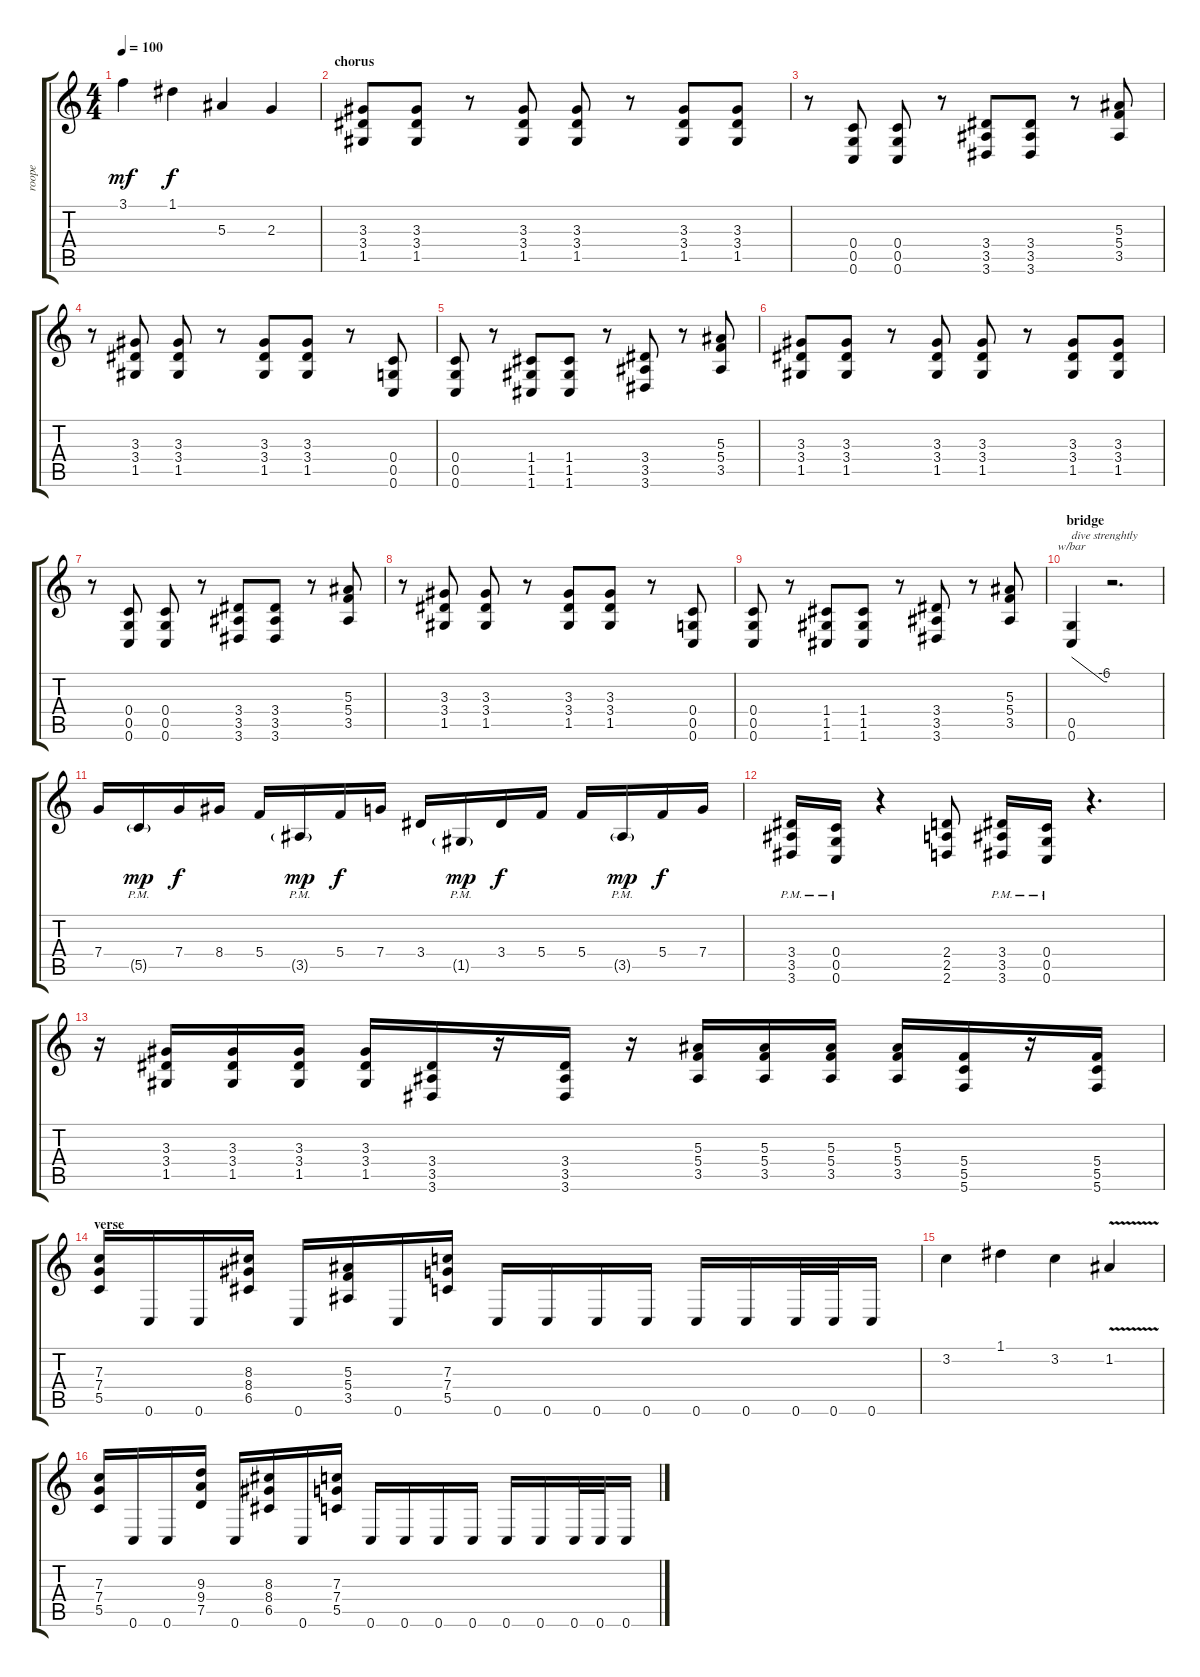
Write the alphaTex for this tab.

\track ("roope" "roope") {instrument distortionguitar}
\staff {score tabs}
\tuning (D4 A3 F3 C3 G2 C2) {hide}
\ts (4 4)
\tempo 100
\clef g2
\ks c
3.1.4{dy mf} 1.1.4{dy f} 5.3.4 2.3.4 |
\section ("" "chorus")
(3.3 3.4 1.5).8 (3.3 3.4 1.5).8 r.8 (3.3 3.4 1.5).8 (3.3 3.4 1.5).8 r.8 (3.3 3.4 1.5).8 (3.3 3.4 1.5).8 |
r.8 (0.4 0.5 0.6).8 (0.4 0.5 0.6).8 r.8 (3.4 3.5 3.6).8 (3.4 3.5 3.6).8 r.8 (5.3 5.4 3.5).8 |
r.8 (3.3 3.4 1.5).8 (3.3 3.4 1.5).8 r.8 (3.3 3.4 1.5).8 (3.3 3.4 1.5).8 r.8 (0.4 0.5 0.6).8 |
(0.4 0.5 0.6).8 r.8 (1.4 1.5 1.6).8 (1.4 1.5 1.6).8 r.8 (3.4 3.5 3.6).8 r.8 (5.3 5.4 3.5).8 |
(3.3 3.4 1.5).8 (3.3 3.4 1.5).8 r.8 (3.3 3.4 1.5).8 (3.3 3.4 1.5).8 r.8 (3.3 3.4 1.5).8 (3.3 3.4 1.5).8 |
r.8 (0.4 0.5 0.6).8 (0.4 0.5 0.6).8 r.8 (3.4 3.5 3.6).8 (3.4 3.5 3.6).8 r.8 (5.3 5.4 3.5).8 |
r.8 (3.3 3.4 1.5).8 (3.3 3.4 1.5).8 r.8 (3.3 3.4 1.5).8 (3.3 3.4 1.5).8 r.8 (0.4 0.5 0.6).8 |
(0.4 0.5 0.6).8 r.8 (1.4 1.5 1.6).8 (1.4 1.5 1.6).8 r.8 (3.4 3.5 3.6).8 r.8 (5.3 5.4 3.5).8 |
\section ("" "bridge")
(0.5 0.6).4{tbe (custom default 0 0 55 -24 60 -24) txt "dive strenghtly"} r.2{d} |
7.4.16 5.5{g pm}.16{dy mp} 7.4.16{dy f} 8.4.16 5.4.16 3.5{g pm}.16{dy mp} 5.4.16{dy f} 7.4.16 3.4.16 1.5{g pm}.16{dy mp} 3.4.16{dy f} 5.4.16 5.4.16 3.5{g pm}.16{dy mp} 5.4.16{dy f} 7.4.16 |
(3.4{pm} 3.5{pm} 3.6{pm}).16 (0.4{pm} 0.5{pm} 0.6{pm}).16 r.4 (2.4 2.5 2.6).8 (3.4{pm} 3.5{pm} 3.6{pm}).16 (0.4{pm} 0.5{pm} 0.6{pm}).16 r.4{d} |
r.16 (3.3 3.4 1.5).16 (3.3 3.4 1.5).16 (3.3 3.4 1.5).16 (3.3 3.4 1.5).16 (3.4 3.5 3.6).16 r.16 (3.4 3.5 3.6).16 r.16 (5.3 5.4 3.5).16 (5.3 5.4 3.5).16 (5.3 5.4 3.5).16 (5.3 5.4 3.5).16 (5.4 5.5 5.6).16 r.16 (5.4 5.5 5.6).16 |
\section ("" "verse")
(7.3 7.4 5.5).16 0.6.16 0.6.16 (8.3 8.4 6.5).16 0.6.16 (5.3 5.4 3.5).16 0.6.16 (7.3 7.4 5.5).16 0.6.16 0.6.16 0.6.16 0.6.16 0.6.16 0.6.16 0.6.32 0.6.32 0.6.16 |
3.2.4 1.1.4 3.2.4 1.2{v}.4 |
(7.3 7.4 5.5).16 0.6.16 0.6.16 (9.3 9.4 7.5).16 0.6.16 (8.3 8.4 6.5).16 0.6.16 (7.3 7.4 5.5).16 0.6.16 0.6.16 0.6.16 0.6.16 0.6.16 0.6.16 0.6.32 0.6.32 0.6.16
